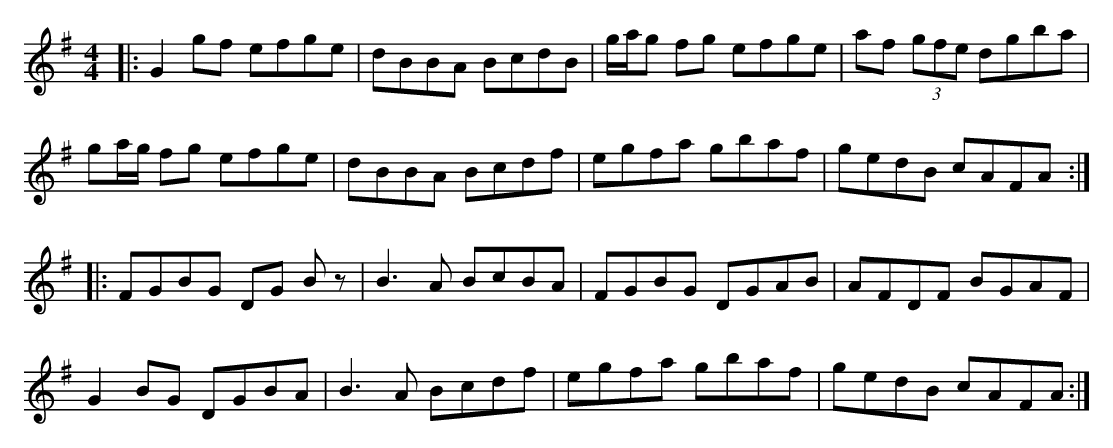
X:1
M:4/4
K:G
|:G2gf efge|dBBA BcdB|g/a/g fg efge|af (3gfe dgba|
ga/g/ fg efge|dBBA Bcdf|egfa gbaf|gedB cAFA:|
|:FGBG DG Bz|B3A BcBA|FGBG DGAB|AFDF BGAF|
G2BG DGBA|B3A Bcdf|egfa gbaf|gedB cAFA:|
